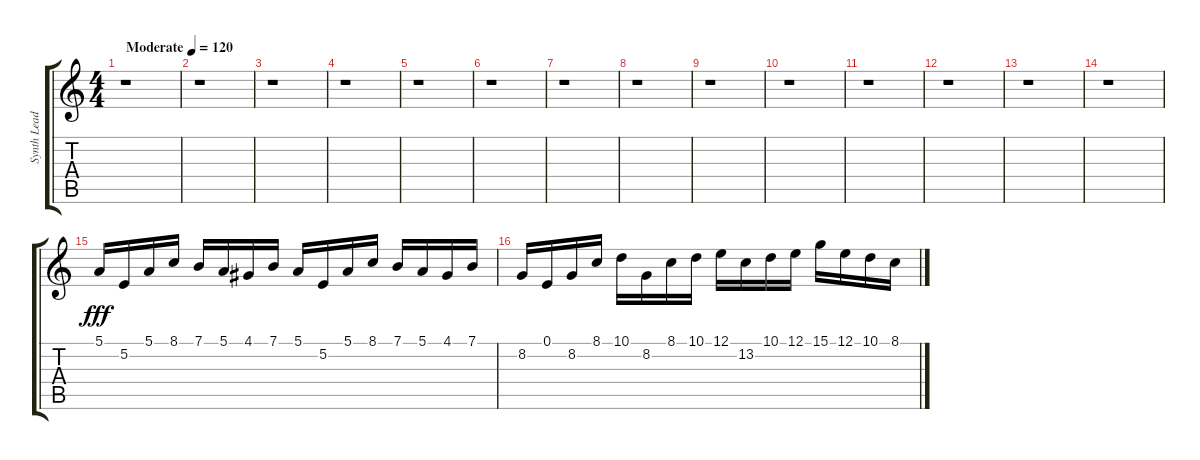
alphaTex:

\track ("Synth Lead" "Synth Lead") {instrument lead2sawtooth}
\staff {score tabs}
\tuning (E4 B3 G3 D3 A2 E2) {hide}
\ts (4 4)
\tempo (120 "Moderate")
\clef g2
\ks c
r.1{dy fff instrument lead2sawtooth} |
r.1 |
r.1 |
r.1 |
r.1 |
r.1 |
r.1 |
r.1 |
r.1 |
r.1 |
r.1 |
r.1 |
r.1 |
r.1 |
5.1.16 5.2.16 5.1.16 8.1.16 7.1.16 5.1.16 4.1.16 7.1.16 5.1.16 5.2.16 5.1.16 8.1.16 7.1.16 5.1.16 4.1.16 7.1.16 |
8.2.16 0.1.16 8.2.16 8.1.16 10.1.16 8.2.16 8.1.16 10.1.16 12.1.16 13.2.16 10.1.16 12.1.16 15.1.16 12.1.16 10.1.16 8.1.16
